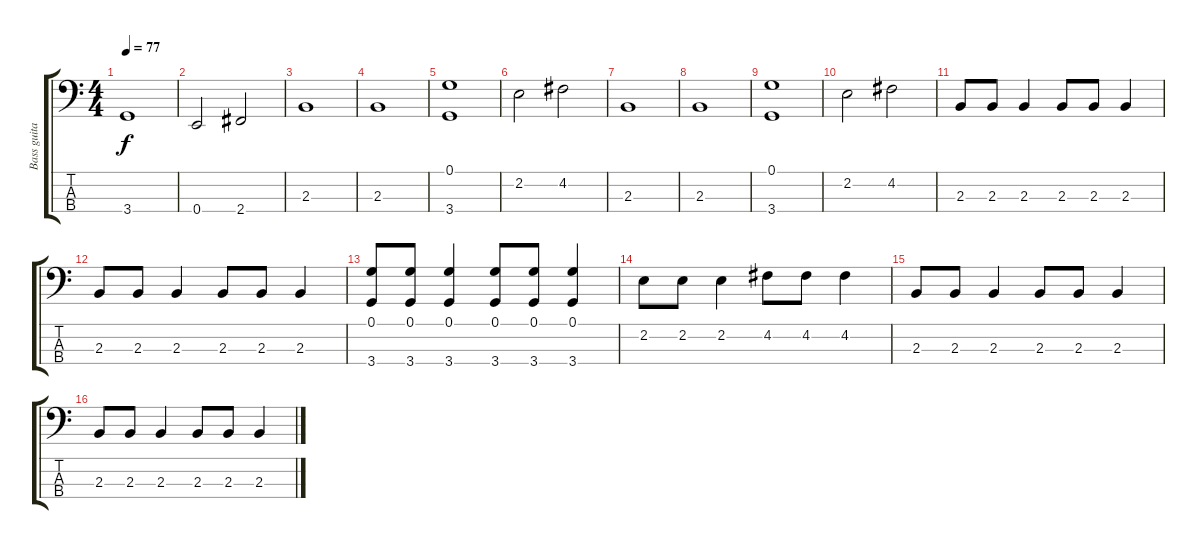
\track ("Bass guitar " "Bass guita") {instrument fretlessbass}
\staff {score tabs}
\tuning (G2 D2 A1 E1) {hide}
\ts (4 4)
\tempo 77
\clef f4
\ks c
3.4.1{dy f} |
0.4.2 2.4.2 |
2.3.1 |
2.3.1 |
(0.1 3.4).1 |
2.2.2 4.2.2 |
2.3.1 |
2.3.1 |
(0.1 3.4).1 |
2.2.2 4.2.2 |
2.3.8 2.3.8 2.3.4 2.3.8 2.3.8 2.3.4 |
2.3.8 2.3.8 2.3.4 2.3.8 2.3.8 2.3.4 |
(0.1 3.4).8 (0.1 3.4).8 (0.1 3.4).4 (0.1 3.4).8 (0.1 3.4).8 (0.1 3.4).4 |
2.2.8 2.2.8 2.2.4 4.2.8 4.2.8 4.2.4 |
2.3.8 2.3.8 2.3.4 2.3.8 2.3.8 2.3.4 |
2.3.8 2.3.8 2.3.4 2.3.8 2.3.8 2.3.4
